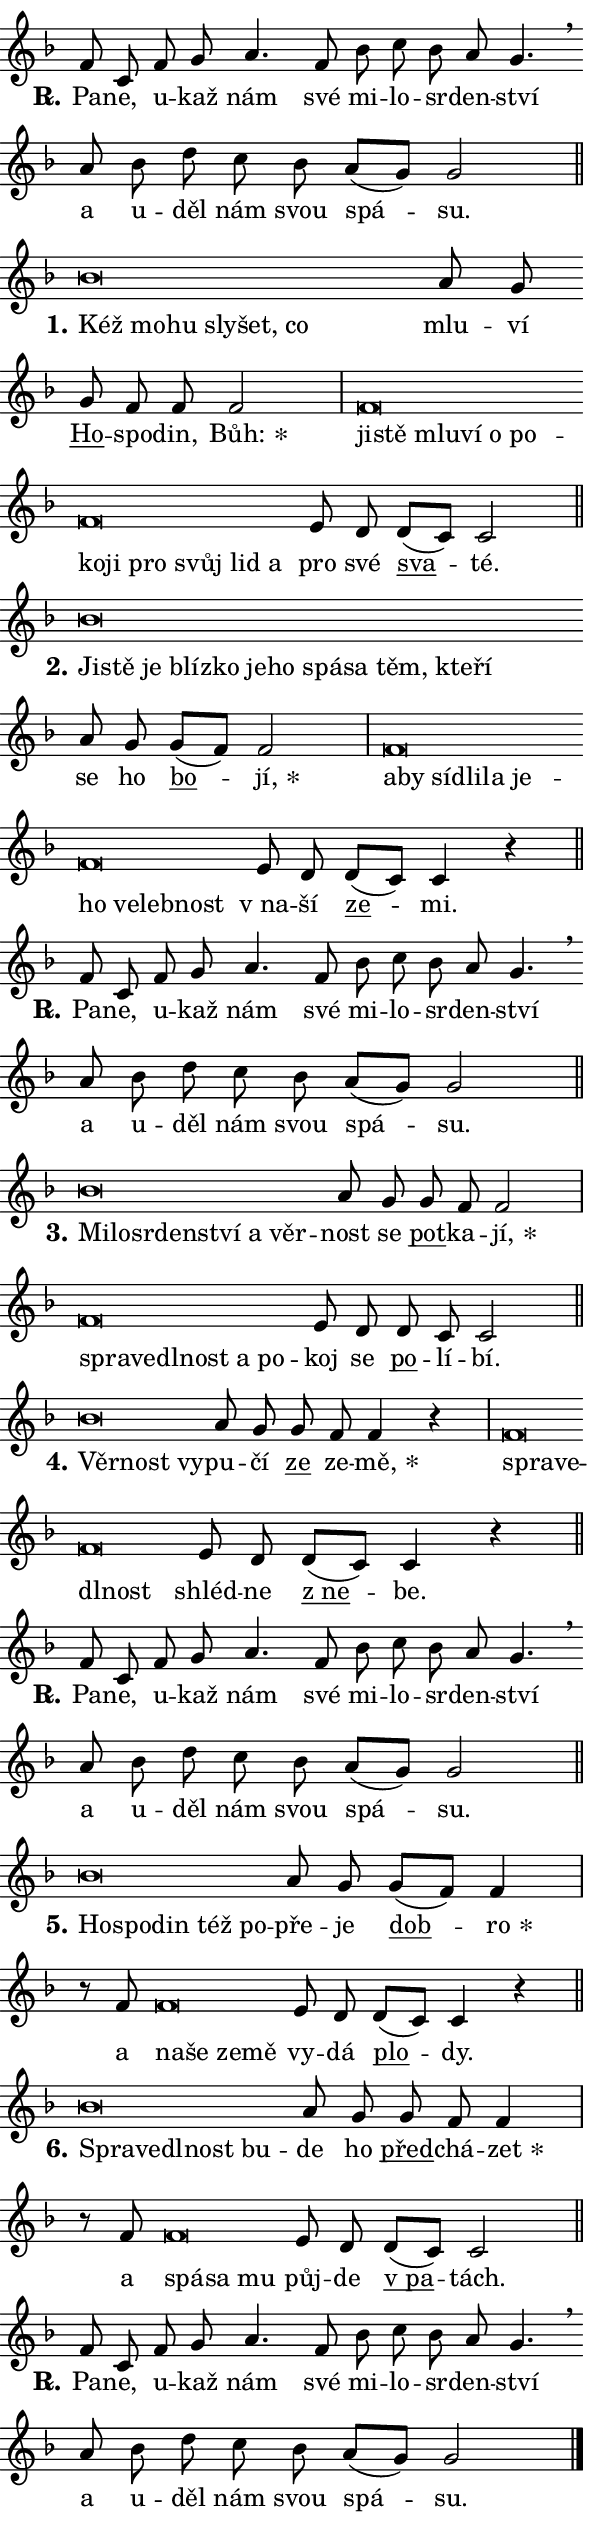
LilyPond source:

\version "2.24.0"
\header { tagline = "" }
\paper {
  indent = 0\cm
  top-margin = 0\cm
  right-margin = 0.13\cm % to fit lyric hyphens
  bottom-margin = 0\cm
  left-margin = 0\cm
  paper-width = 10\cm
  page-breaking = #ly:one-page-breaking
  system-system-spacing.basic-distance = #11
  score-system-spacing.basic-distance = #11
  ragged-last = ##f
}


%% Author: Thomas Morley
%% https://lists.gnu.org/archive/html/lilypond-user/2020-05/msg00002.html
#(define (line-position grob)
"Returns position of @var[grob} in current system:
   @code{'start}, if at first time-step
   @code{'end}, if at last time-step
   @code{'middle} otherwise
"
  (let* ((col (ly:item-get-column grob))
         (ln (ly:grob-object col 'left-neighbor))
         (rn (ly:grob-object col 'right-neighbor))
         (col-to-check-left (if (ly:grob? ln) ln col))
         (col-to-check-right (if (ly:grob? rn) rn col))
         (break-dir-left
           (and
             (ly:grob-property col-to-check-left 'non-musical #f)
             (ly:item-break-dir col-to-check-left)))
         (break-dir-right
           (and
             (ly:grob-property col-to-check-right 'non-musical #f)
             (ly:item-break-dir col-to-check-right))))
        (cond ((eqv? 1 break-dir-left) 'start)
              ((eqv? -1 break-dir-right) 'end)
              (else 'middle))))

#(define (tranparent-at-line-position vctor)
  (lambda (grob)
  "Relying on @code{line-position} select the relevant enry from @var{vctor}.
Used to determine transparency,"
    (case (line-position grob)
      ((end) (not (vector-ref vctor 0)))
      ((middle) (not (vector-ref vctor 1)))
      ((start) (not (vector-ref vctor 2))))))

noteHeadBreakVisibility =
#(define-music-function (break-visibility)(vector?)
"Makes @code{NoteHead}s transparent relying on @var{break-visibility}"
#{
  \override NoteHead.transparent =
    #(tranparent-at-line-position break-visibility)
#})

#(define delete-ledgers-for-transparent-note-heads
  (lambda (grob)
    "Reads whether a @code{NoteHead} is transparent.
If so this @code{NoteHead} is removed from @code{'note-heads} from
@var{grob}, which is supposed to be @code{LedgerLineSpanner}.
As a result ledgers are not printed for this @code{NoteHead}"
    (let* ((nhds-array (ly:grob-object grob 'note-heads))
           (nhds-list
             (if (ly:grob-array? nhds-array)
                 (ly:grob-array->list nhds-array)
                 '()))
           ;; Relies on the transparent-property being done before
           ;; Staff.LedgerLineSpanner.after-line-breaking is executed.
           ;; This is fragile ...
           (to-keep
             (remove
               (lambda (nhd)
                 (ly:grob-property nhd 'transparent #f))
               nhds-list)))
      ;; TODO find a better method to iterate over grob-arrays, similiar
      ;; to filter/remove etc for lists
      ;; For now rebuilt from scratch
      (set! (ly:grob-object grob 'note-heads)  '())
      (for-each
        (lambda (nhd)
          (ly:pointer-group-interface::add-grob grob 'note-heads nhd))
        to-keep))))

squashNotes = {
  \override NoteHead.X-extent = #'(-0.2 . 0.2)
  \override NoteHead.Y-extent = #'(-0.75 . 0)
  \override NoteHead.stencil =
    #(lambda (grob)
       (let ((pos (ly:grob-property grob 'staff-position)))
         (begin
           (if (< pos -7) (display "ERROR: Lower brevis then expected\n") (display ""))
           (if (<= pos -6) ly:text-interface::print ly:note-head::print))))
}
unSquashNotes = {
  \revert NoteHead.X-extent
  \revert NoteHead.Y-extent
  \revert NoteHead.stencil
}

hideNotes = \noteHeadBreakVisibility #begin-of-line-visible
unHideNotes = \noteHeadBreakVisibility #all-visible

% work-around for resetting accidentals
% https://lilypond.org/doc/v2.23/Documentation/notation/displaying-rhythms#unmetered-music
cadenzaMeasure = {
  \cadenzaOff
  \partial 1024 s1024
  \cadenzaOn
}

#(define-markup-command (accent layout props text) (markup?)
  "Underline accented syllable"
  (interpret-markup layout props
    #{\markup \override #'(offset . 4.3) \underline { #text }#}))

responsum = \markup \concat {
  "R" \hspace #-1.05 \path #0.1 #'((moveto 0 0.07) (lineto 0.9 0.8)) \hspace #0.05 "."
}

spaceSize = #0.6828661417322834 % exact space size for TeX Gyre Schola

\layout {
  \context {
    \Staff
    \remove "Time_signature_engraver"
    \override LedgerLineSpanner.after-line-breaking = #delete-ledgers-for-transparent-note-heads
  }
  \context {
    \Lyrics {
      \override LyricSpace.minimum-distance = \spaceSize
      \override LyricText.font-name = #"TeX Gyre Schola"
      \override LyricText.font-size = 1
      \override StanzaNumber.font-name = #"TeX Gyre Schola Bold"
      \override StanzaNumber.font-size = 1
    }
  }
  \context {
    \Score 
    \override NoteHead.text =
      #(lambda (grob) 
        (let ((pos (ly:grob-property grob 'staff-position)))
          #{\markup {
            \combine
              \halign #-0.55 \raise #(if (= pos -6) 0 0.5) \override #'(thickness . 2) \draw-line #'(3.2 . 0)
              \musicglyph "noteheads.sM1"
          }#}))
  }
}

% magnetic-lyrics.ily
%
%   written by
%     Jean Abou Samra <jean@abou-samra.fr>
%     Werner Lemberg <wl@gnu.org>
%
%   adapted by
%     Jiri Hon <jiri.hon@gmail.com>
%
% Version 2022-Apr-15

% https://www.mail-archive.com/lilypond-user@gnu.org/msg149350.html

#(define (Left_hyphen_pointer_engraver context)
   "Collect syllable-hyphen-syllable occurrences in lyrics and store
them in properties.  This engraver only looks to the left.  For
example, if the lyrics input is @code{foo -- bar}, it does the
following.

@itemize @bullet
@item
Set the @code{text} property of the @code{LyricHyphen} grob between
@q{foo} and @q{bar} to @code{foo}.

@item
Set the @code{left-hyphen} property of the @code{LyricText} grob with
text @q{foo} to the @code{LyricHyphen} grob between @q{foo} and
@q{bar}.
@end itemize

Use this auxiliary engraver in combination with the
@code{lyric-@/text::@/apply-@/magnetic-@/offset!} hook."
   (let ((hyphen #f)
         (text #f))
     (make-engraver
      (acknowledgers
       ((lyric-syllable-interface engraver grob source-engraver)
        (set! text grob)))
      (end-acknowledgers
       ((lyric-hyphen-interface engraver grob source-engraver)
        ;(when (not (grob::has-interface grob 'lyric-space-interface))
          (set! hyphen grob)));)
      ((stop-translation-timestep engraver)
       (when (and text hyphen)
         (ly:grob-set-object! text 'left-hyphen hyphen))
       (set! text #f)
       (set! hyphen #f)))))

#(define (lyric-text::apply-magnetic-offset! grob)
   "If the space between two syllables is less than the value in
property @code{LyricText@/.details@/.squash-threshold}, move the right
syllable to the left so that it gets concatenated with the left
syllable.

Use this function as a hook for
@code{LyricText@/.after-@/line-@/breaking} if the
@code{Left_@/hyphen_@/pointer_@/engraver} is active."
   (let ((hyphen (ly:grob-object grob 'left-hyphen #f)))
     (when hyphen
       (let ((left-text (ly:spanner-bound hyphen LEFT)))
         (when (grob::has-interface left-text 'lyric-syllable-interface)
           (let* ((common (ly:grob-common-refpoint grob left-text X))
                  (this-x-ext (ly:grob-extent grob common X))
                  (left-x-ext
                   (begin
                     ;; Trigger magnetism for left-text.
                     (ly:grob-property left-text 'after-line-breaking)
                     (ly:grob-extent left-text common X)))
                  ;; `delta` is the gap width between two syllables.
                  (delta (- (interval-start this-x-ext)
                            (interval-end left-x-ext)))
                  (details (ly:grob-property grob 'details))
                  (threshold (assoc-get 'squash-threshold details 0.2)))
             (when (< delta threshold)
               (let* (;; We have to manipulate the input text so that
                      ;; ligatures crossing syllable boundaries are not
                      ;; disabled.  For languages based on the Latin
                      ;; script this is essentially a beautification.
                      ;; However, for non-Western scripts it can be a
                      ;; necessity.
                      (lt (ly:grob-property left-text 'text))
                      (rt (ly:grob-property grob 'text))
                      (is-space (grob::has-interface hyphen 'lyric-space-interface))
                      (space (if is-space " " ""))
                      (extra-delta (if is-space spaceSize 0))
                      ;; Append new syllable.
                      (ltrt-space (if (and (string? lt) (string? rt))
                                (string-append lt space rt)
                                (make-concat-markup (list lt space rt))))
                      ;; Right-align `ltrt` to the right side.
                      (ltrt-space-markup (grob-interpret-markup
                               grob
                               (make-translate-markup
                                (cons (interval-length this-x-ext) 0)
                                (make-right-align-markup ltrt-space)))))
                 (begin
                   ;; Don't print `left-text`.
                   (ly:grob-set-property! left-text 'stencil #f)
                   ;; Set text and stencil (which holds all collected
                   ;; syllables so far) and shift it to the left.
                   (ly:grob-set-property! grob 'text ltrt-space)
                   (ly:grob-set-property! grob 'stencil ltrt-space-markup)
                   (ly:grob-translate-axis! grob (- (- delta extra-delta)) X))))))))))


#(define (lyric-hyphen::displace-bounds-first grob)
   ;; Make very sure this callback isn't triggered too early.
   (let ((left (ly:spanner-bound grob LEFT))
         (right (ly:spanner-bound grob RIGHT)))
     (ly:grob-property left 'after-line-breaking)
     (ly:grob-property right 'after-line-breaking)
     (ly:lyric-hyphen::print grob)))

squashThreshold = #0.4

\layout {
  \context {
    \Lyrics
    \consists #Left_hyphen_pointer_engraver
    \override LyricText.after-line-breaking =
      #lyric-text::apply-magnetic-offset!
    \override LyricHyphen.stencil = #lyric-hyphen::displace-bounds-first
    \override LyricText.details.squash-threshold = \squashThreshold
    \override LyricHyphen.minimum-distance = 0
    \override LyricHyphen.minimum-length = \squashThreshold
  }
}

squashText = \override LyricText.details.squash-threshold = 9999
unSquashText = \override LyricText.details.squash-threshold = \squashThreshold

leftText = \override LyricText.self-alignment-X = #LEFT
unLeftText = \revert LyricText.self-alignment-X

starOffset = #(lambda (grob) 
                (let ((x_offset (ly:self-alignment-interface::aligned-on-x-parent grob)))
                  (if (= x_offset 0) 0 (+ x_offset 1.2))))

star = #(define-music-function (syllable)(string?)
"Append star separator at the end of a syllable"
#{
  \once \override LyricText.X-offset = #starOffset
  \lyricmode { \markup {
    #syllable
    \override #'((font-name . "TeX Gyre Schola Bold")) \hspace #0.2 \lower #0.65 \larger "*"
  } }
#})

starAccent = #(define-music-function (syllable)(string?)
"Append star separator at the end of a syllable and make accent"
#{
  \once \override LyricText.X-offset = #starOffset
  \lyricmode { \markup {
    \accent #syllable
    \override #'((font-name . "TeX Gyre Schola Bold")) \hspace #0.2 \lower #0.65 \larger "*"
  } }
#})

breath = #(define-music-function (syllable)(string?)
"Append breathing indicator at the end of a syllable"
#{
  \lyricmode { \markup { #syllable "+" } }
#})

optionalBreath = #(define-music-function (syllable)(string?)
"Append optional breathing indicator at the end of a syllable"
#{
  \lyricmode { \markup { #syllable "(+)" } }
#})


\score {
    <<
        \new Voice = "melody" { \cadenzaOn \key f \major \relative { f'8 c f g a4. f8 \bar "" bes c bes a g4. \breathe \bar "" a8 bes d \bar "" c bes a[( g)] g2 \cadenzaMeasure \bar "||" \break } }
        \new Lyrics \lyricsto "melody" { \lyricmode { \set stanza = \responsum
Pa -- ne, u -- kaž nám své mi -- lo -- sr -- den -- ství a u -- děl nám svou spá -- su. } }
    >>
    \layout {}
}

\score {
    <<
        \new Voice = "melody" { \cadenzaOn \key f \major \relative { \squashNotes bes'\breve*1/16 \hideNotes \breve*1/16 \bar "" \breve*1/16 \bar "" \breve*1/16 \bar "" \breve*1/16 \breve*1/16 \bar "" \unHideNotes \unSquashNotes a8 g \bar "" g f f f2 \cadenzaMeasure \bar "|" \squashNotes f\breve*1/16 \hideNotes \breve*1/16 \bar "" \breve*1/16 \bar "" \breve*1/16 \bar "" \breve*1/16 \bar "" \breve*1/16 \bar "" \breve*1/16 \bar "" \breve*1/16 \bar "" \breve*1/16 \bar "" \breve*1/16 \bar "" \breve*1/16 \breve*1/16 \bar "" \unHideNotes \unSquashNotes e8 d \bar "" d[( c)] c2 \cadenzaMeasure \bar "||" \break } }
        \new Lyrics \lyricsto "melody" { \lyricmode { \set stanza = "1."
\leftText Kéž \squashText mo -- hu sly -- šet, co \unLeftText \unSquashText mlu -- ví \markup \accent Ho -- spo -- din, \star Bůh: \leftText ji -- \squashText stě mlu -- ví o po -- ko -- ji pro svůj lid a \unLeftText \unSquashText pro své \markup \accent sva -- té. } }
    >>
    \layout {}
}

\score {
    <<
        \new Voice = "melody" { \cadenzaOn \key f \major \relative { \squashNotes bes'\breve*1/16 \hideNotes \breve*1/16 \bar "" \breve*1/16 \bar "" \breve*1/16 \bar "" \breve*1/16 \bar "" \breve*1/16 \bar "" \breve*1/16 \bar "" \breve*1/16 \bar "" \breve*1/16 \bar "" \breve*1/16 \bar "" \breve*1/16 \breve*1/16 \bar "" \unHideNotes \unSquashNotes a8 g \bar "" g[( f)] f2 \cadenzaMeasure \bar "|" \squashNotes f\breve*1/16 \hideNotes \breve*1/16 \bar "" \breve*1/16 \bar "" \breve*1/16 \bar "" \breve*1/16 \bar "" \breve*1/16 \bar "" \breve*1/16 \bar "" \breve*1/16 \bar "" \breve*1/16 \breve*1/16 \bar "" \unHideNotes \unSquashNotes e8 d \bar "" d[( c)] c4 r \cadenzaMeasure \bar "||" \break } }
        \new Lyrics \lyricsto "melody" { \lyricmode { \set stanza = "2."
\leftText Ji -- \squashText stě je blíz -- ko je -- ho spá -- sa těm, kte -- ří \unLeftText \unSquashText se ho \markup \accent bo -- \star jí, \leftText a -- \squashText by sí -- dli -- la je -- ho ve -- leb -- nost \unLeftText \unSquashText "v na" -- ší \markup \accent ze -- mi. } }
    >>
    \layout {}
}

\score {
    <<
        \new Voice = "melody" { \cadenzaOn \key f \major \relative { f'8 c f g a4. f8 \bar "" bes c bes a g4. \breathe \bar "" a8 bes d \bar "" c bes a[( g)] g2 \cadenzaMeasure \bar "||" \break } }
        \new Lyrics \lyricsto "melody" { \lyricmode { \set stanza = \responsum
Pa -- ne, u -- kaž nám své mi -- lo -- sr -- den -- ství a u -- děl nám svou spá -- su. } }
    >>
    \layout {}
}

\score {
    <<
        \new Voice = "melody" { \cadenzaOn \key f \major \relative { \squashNotes bes'\breve*1/16 \hideNotes \breve*1/16 \bar "" \breve*1/16 \bar "" \breve*1/16 \bar "" \breve*1/16 \bar "" \breve*1/16 \breve*1/16 \bar "" \unHideNotes \unSquashNotes a8 g \bar "" g f f2 \cadenzaMeasure \bar "|" \squashNotes f\breve*1/16 \hideNotes \breve*1/16 \bar "" \breve*1/16 \bar "" \breve*1/16 \bar "" \breve*1/16 \breve*1/16 \bar "" \unHideNotes \unSquashNotes e8 d \bar "" d c c2 \cadenzaMeasure \bar "||" \break } }
        \new Lyrics \lyricsto "melody" { \lyricmode { \set stanza = "3."
\leftText Mi -- \squashText lo -- sr -- den -- ství a věr -- \unLeftText \unSquashText nost se \markup \accent pot -- ka -- \star jí, \leftText spra -- \squashText ve -- dl -- nost a po -- \unLeftText \unSquashText koj se \markup \accent po -- lí -- bí. } }
    >>
    \layout {}
}

\score {
    <<
        \new Voice = "melody" { \cadenzaOn \key f \major \relative { \squashNotes bes'\breve*1/16 \hideNotes \breve*1/16 \breve*1/16 \bar "" \unHideNotes \unSquashNotes a8 g \bar "" g f f4 r \cadenzaMeasure \bar "|" \squashNotes f\breve*1/16 \hideNotes \breve*1/16 \bar "" \breve*1/16 \breve*1/16 \bar "" \unHideNotes \unSquashNotes e8 d \bar "" d[( c)] c4 r \cadenzaMeasure \bar "||" \break } }
        \new Lyrics \lyricsto "melody" { \lyricmode { \set stanza = "4."
\leftText Věr -- \squashText nost vy -- \unLeftText \unSquashText pu -- čí \markup \accent ze ze -- \star mě, \leftText spra -- \squashText ve -- dl -- nost \unLeftText \unSquashText shléd -- ne \markup \accent "z ne" -- be. } }
    >>
    \layout {}
}

\score {
    <<
        \new Voice = "melody" { \cadenzaOn \key f \major \relative { f'8 c f g a4. f8 \bar "" bes c bes a g4. \breathe \bar "" a8 bes d \bar "" c bes a[( g)] g2 \cadenzaMeasure \bar "||" \break } }
        \new Lyrics \lyricsto "melody" { \lyricmode { \set stanza = \responsum
Pa -- ne, u -- kaž nám své mi -- lo -- sr -- den -- ství a u -- děl nám svou spá -- su. } }
    >>
    \layout {}
}

\score {
    <<
        \new Voice = "melody" { \cadenzaOn \key f \major \relative { \squashNotes bes'\breve*1/16 \hideNotes \breve*1/16 \bar "" \breve*1/16 \bar "" \breve*1/16 \breve*1/16 \bar "" \unHideNotes \unSquashNotes a8 g \bar "" g[( f)] f4 \cadenzaMeasure \bar "|" r8 f \squashNotes f\breve*1/16 \hideNotes \breve*1/16 \bar "" \breve*1/16 \breve*1/16 \bar "" \unHideNotes \unSquashNotes e8 d \bar "" d[( c)] c4 r \cadenzaMeasure \bar "||" \break } }
        \new Lyrics \lyricsto "melody" { \lyricmode { \set stanza = "5."
\leftText Ho -- \squashText spo -- din též po -- \unLeftText \unSquashText pře -- je \markup \accent dob -- \star ro a \leftText na -- \squashText še ze -- mě \unLeftText \unSquashText vy -- dá \markup \accent plo -- dy. } }
    >>
    \layout {}
}

\score {
    <<
        \new Voice = "melody" { \cadenzaOn \key f \major \relative { \squashNotes bes'\breve*1/16 \hideNotes \breve*1/16 \bar "" \breve*1/16 \bar "" \breve*1/16 \breve*1/16 \bar "" \unHideNotes \unSquashNotes a8 g \bar "" g f f4 \cadenzaMeasure \bar "|" r8 f \squashNotes f\breve*1/16 \hideNotes \breve*1/16 \breve*1/16 \bar "" \unHideNotes \unSquashNotes e8 d \bar "" d[( c)] c2 \cadenzaMeasure \bar "||" \break } }
        \new Lyrics \lyricsto "melody" { \lyricmode { \set stanza = "6."
\leftText Spra -- \squashText ve -- dl -- nost bu -- \unLeftText \unSquashText de ho \markup \accent před -- chá -- \star zet a \leftText spá -- \squashText sa mu \unLeftText \unSquashText půj -- de \markup \accent "v pa" -- tách. } }
    >>
    \layout {}
}

\score {
    <<
        \new Voice = "melody" { \cadenzaOn \key f \major \relative { f'8 c f g a4. f8 \bar "" bes c bes a g4. \breathe \bar "" a8 bes d \bar "" c bes a[( g)] g2 \cadenzaMeasure \bar "||" \break } \bar "|." }
        \new Lyrics \lyricsto "melody" { \lyricmode { \set stanza = \responsum
Pa -- ne, u -- kaž nám své mi -- lo -- sr -- den -- ství a u -- děl nám svou spá -- su. } }
    >>
    \layout {}
}
